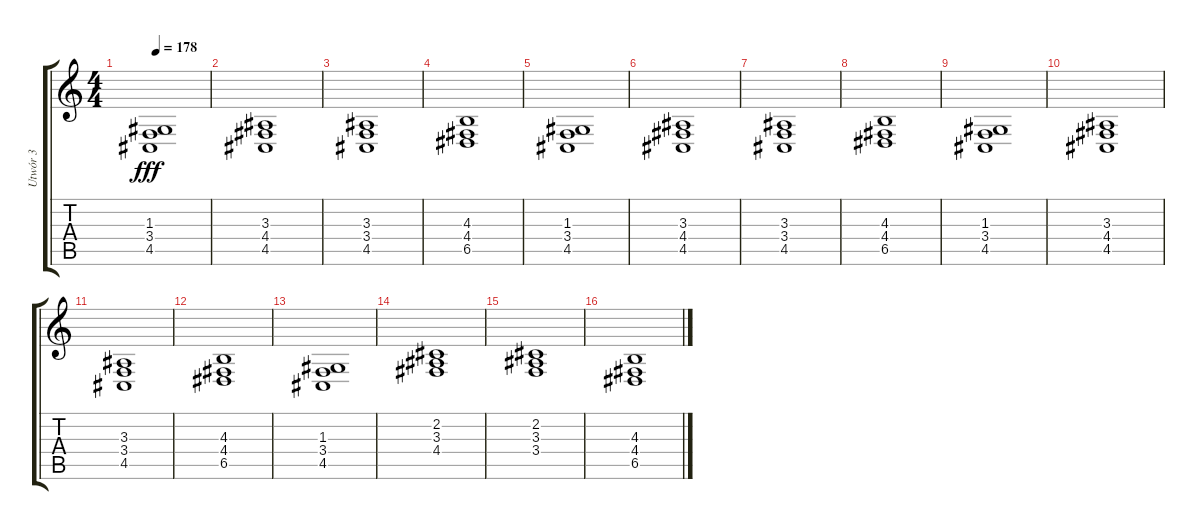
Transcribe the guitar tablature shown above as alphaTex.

\track ("Utwór 3" "Utwór 3") {instrument stringensemble1}
\staff {score tabs}
\tuning (E4 B3 G3 D3 A2 E2) {hide}
\ts (4 4)
\tempo 178
\clef g2
\ks c
(1.3 3.4 4.5).1{dy fff} |
(3.3 4.4 4.5).1 |
(3.3 3.4 4.5).1 |
(4.3 4.4 6.5).1 |
(1.3 3.4 4.5).1 |
(3.3 4.4 4.5).1 |
(3.3 3.4 4.5).1 |
(4.3 4.4 6.5).1 |
(1.3 3.4 4.5).1 |
(3.3 4.4 4.5).1 |
(3.3 3.4 4.5).1 |
(4.3 4.4 6.5).1 |
(1.3 3.4 4.5).1 |
(2.2 3.3 4.4).1 |
(2.2 3.3 3.4).1 |
(4.3 4.4 6.5).1
